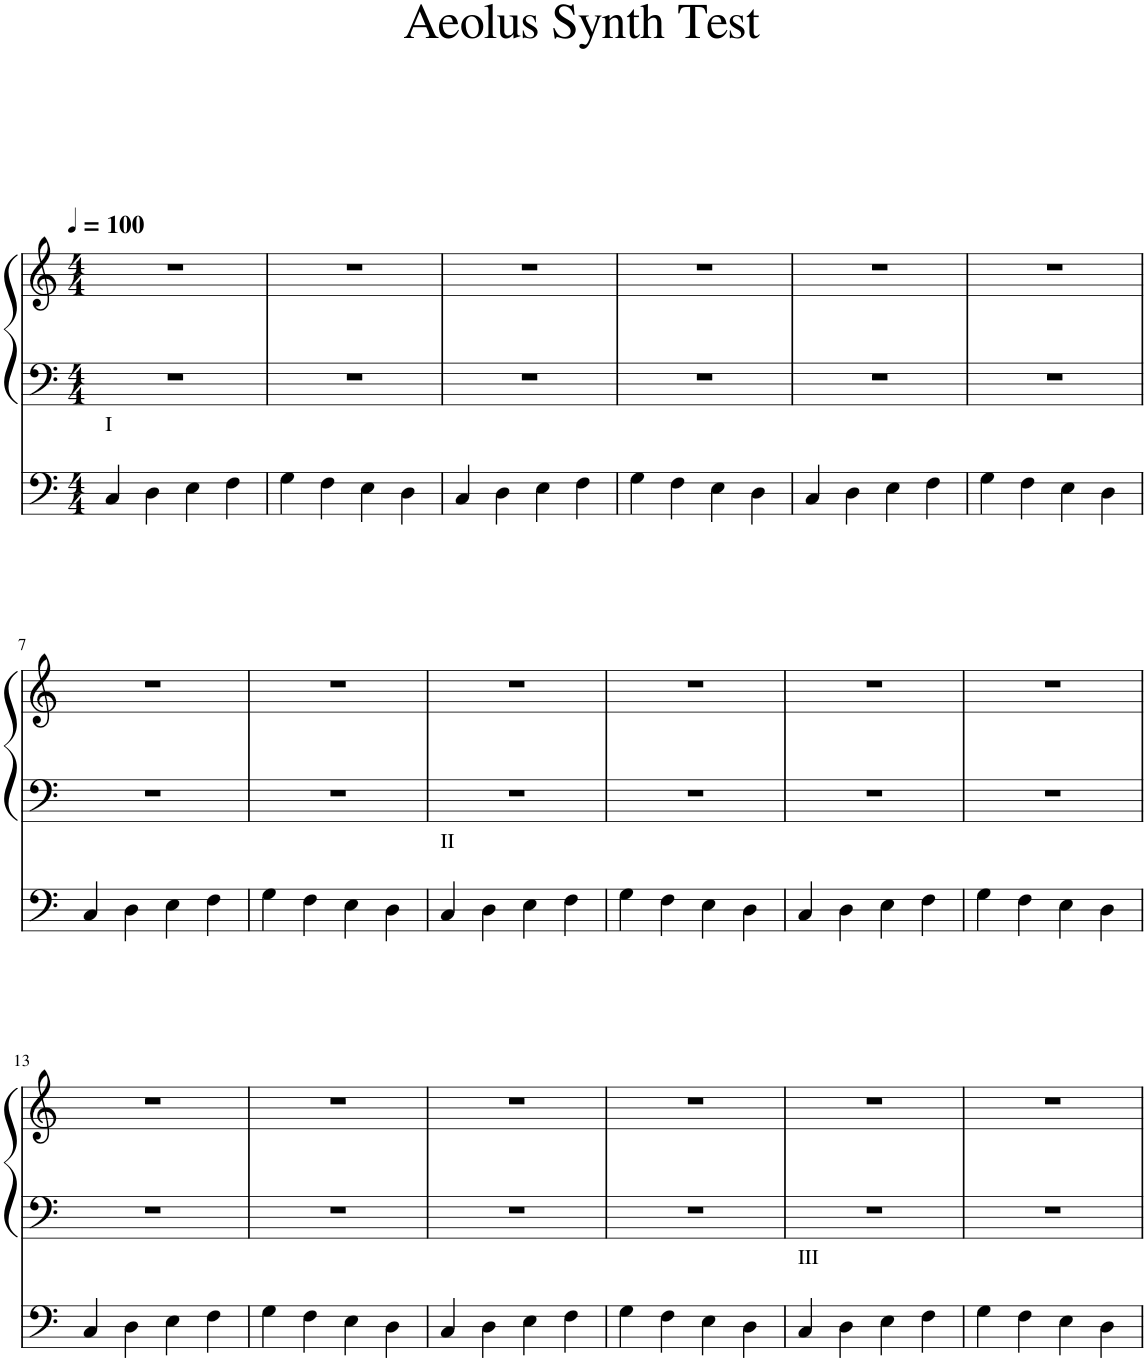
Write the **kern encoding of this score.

**kern	**kern	**kern
*part1	*part1	*part1
*staff3	*staff2	*staff1
*I"Man.	*	*
*I'Man.	*	*
*clefF4	*clefF4	*clefG2
*k[]	*k[]	*k[]
*M4/4	*M4/4	*M4/4
=1	=1	=1
!	!	!LO:TX:a:B:t=𝅘𝅥 = 100
!LO:TX:a:t=I	!	!
4C/	1r	1r
4D\	.	.
4E\	.	.
4F\	.	.
=2	=2	=2
4G\	1r	1r
4F\	.	.
4E\	.	.
4D\	.	.
=3	=3	=3
4C/	1r	1r
4D\	.	.
4E\	.	.
4F\	.	.
=4	=4	=4
4G\	1r	1r
4F\	.	.
4E\	.	.
4D\	.	.
=5	=5	=5
4C/	1r	1r
4D\	.	.
4E\	.	.
4F\	.	.
=6	=6	=6
4G\	1r	1r
4F\	.	.
4E\	.	.
4D\	.	.
!!LO:LB:g=z
=7	=7	=7
4C/	1r	1r
4D\	.	.
4E\	.	.
4F\	.	.
=8	=8	=8
4G\	1r	1r
4F\	.	.
4E\	.	.
4D\	.	.
=9	=9	=9
!LO:TX:a:t=II	!	!
4C/	1r	1r
4D\	.	.
4E\	.	.
4F\	.	.
=10	=10	=10
4G\	1r	1r
4F\	.	.
4E\	.	.
4D\	.	.
=11	=11	=11
4C/	1r	1r
4D\	.	.
4E\	.	.
4F\	.	.
=12	=12	=12
4G\	1r	1r
4F\	.	.
4E\	.	.
4D\	.	.
!!LO:LB:g=z
=13	=13	=13
4C/	1r	1r
4D\	.	.
4E\	.	.
4F\	.	.
=14	=14	=14
4G\	1r	1r
4F\	.	.
4E\	.	.
4D\	.	.
=15	=15	=15
4C/	1r	1r
4D\	.	.
4E\	.	.
4F\	.	.
=16	=16	=16
4G\	1r	1r
4F\	.	.
4E\	.	.
4D\	.	.
=17	=17	=17
!LO:TX:a:t=III	!	!
4C/	1r	1r
4D\	.	.
4E\	.	.
4F\	.	.
=18	=18	=18
4G\	1r	1r
4F\	.	.
4E\	.	.
4D\	.	.
=	=	=
*-	*-	*-
